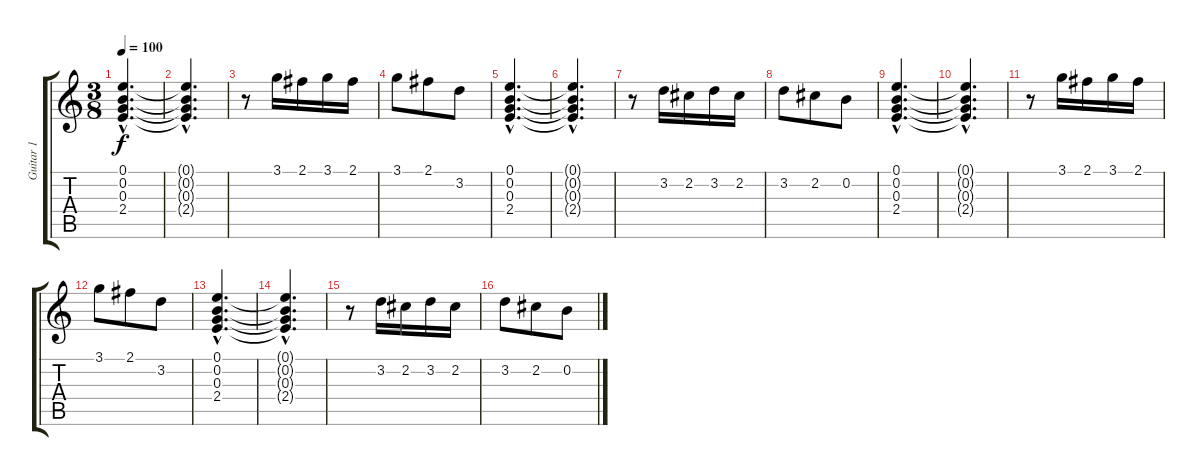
\track ("Guitar 1" "Guitar 1") {instrument distortionguitar}
\staff {score tabs}
\tuning (E4 B3 G3 D3 A2 E2) {hide}
\ts (3 8)
\tempo 100
\clef g2
\ks c
(0.1{hac} 0.2{hac} 0.3{hac} 2.4{hac}).4{d dy f} |
(0.1{hac t} 0.2{hac t} 0.3{hac t} 2.4{hac t}).4{d} |
r.8 3.1.16 2.1.16 3.1.16 2.1.16 |
3.1.8 2.1.8 3.2.8 |
(0.1{hac} 0.2{hac} 0.3{hac} 2.4{hac}).4{d} |
(0.1{hac t} 0.2{hac t} 0.3{hac t} 2.4{hac t}).4{d} |
r.8 3.2.16 2.2.16 3.2.16 2.2.16 |
3.2.8 2.2.8 0.2.8 |
(0.1{hac} 0.2{hac} 0.3{hac} 2.4{hac}).4{d} |
(0.1{hac t} 0.2{hac t} 0.3{hac t} 2.4{hac t}).4{d} |
r.8 3.1.16 2.1.16 3.1.16 2.1.16 |
3.1.8 2.1.8 3.2.8 |
(0.1{hac} 0.2{hac} 0.3{hac} 2.4{hac}).4{d} |
(0.1{hac t} 0.2{hac t} 0.3{hac t} 2.4{hac t}).4{d} |
r.8 3.2.16 2.2.16 3.2.16 2.2.16 |
3.2.8 2.2.8 0.2.8
